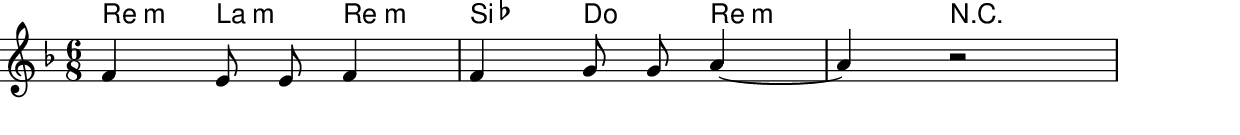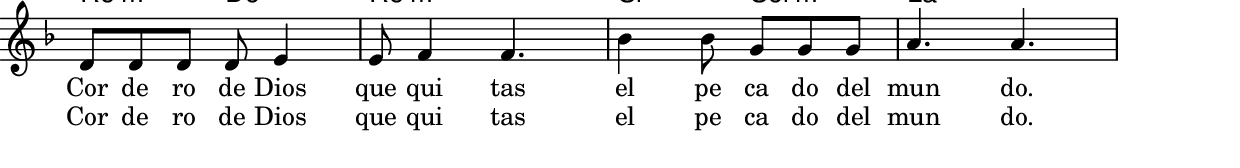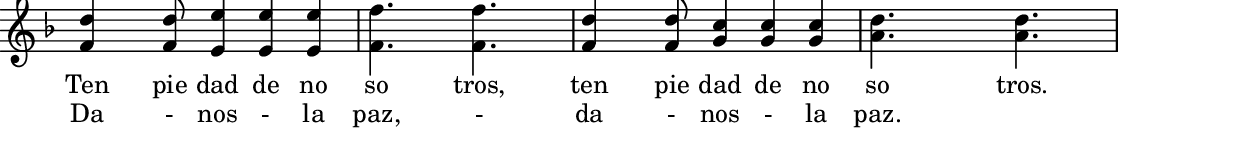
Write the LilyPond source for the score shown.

%% Generated by lilypond-book
%% Options: [indent=0\mm,line-width=550\pt]
\include "lilypond-book-preamble.ly"


% ****************************************************************
% Start cut-&-pastable-section
% ****************************************************************



\paper {
  indent = 0\mm
  line-width = 550\pt
  % offset the left padding, also add 1mm as lilypond creates cropped
  % images with a little space on the right
  line-width = #(- line-width (* mm  3.000000) (* mm 1))
}

\layout {
  
}





% ****************************************************************
% ly snippet:
% ****************************************************************
\sourcefileline 314
\language "espanol"
        \version "2.18.0"

        \markup { \fill-line { \center-column { \fontsize #5 "Misa Italiana" \fontsize #3 \caps "Cordero de Dios" } } }
        \markup { \fill-line { " " \center-column { \fontsize #2 "Pbro. Jesús María Sánchez" \small "Arreglo Samuel Gutiérrez e Isabel Martinez" } } }
        \header {
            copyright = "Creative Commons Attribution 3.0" 
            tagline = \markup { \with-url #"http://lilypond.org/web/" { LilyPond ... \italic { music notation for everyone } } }
            breakbefore = ##t
        }

        instrumento = \relative do' {
            %\compressFullBarRests
            \tempo "Moderatto" 4 = 90
            \key re \minor 
            \time 6/8
            %Escribir la musica aqui...
            \override DynamicLineSpanner.staff-padding = #15
            \newSpacingSection	
            \override Score.SpacingSpanner.spacing-increment = #5
            fa4 mi8 mi8 fa4		| %1
            \mark \markup { \small "Instrumento" }
            fa4 sol8 sol8 la4~		| %2
            la4 r2			| %3
            \mark \markup { \small "Voz" }
            re,8 re8 re8 re8 mi4		| %4
            mi8 fa4 fa4.			| %5
            sib4 sib8 sol8 sol8 sol8 	| %6
            la4. la4.			| %7
            \repeat volta 1 {
                <fa re'>4 <fa re'>8 <mi mi'>8 <mi mi'>8 <mi mi'>8 | %8
                <fa fa'>4. <fa fa'>4.	| %9
                <fa re'>4 <fa re'>8 <sol do>8 <sol do>8 <sol do>8 | %10
                <la re>4. <la re>4.		| %11
            }
        }

        letra_uno = \lyricmode { 
            _ _ _ _ _ _ _ _
            Cor de ro de Dios que qui tas el pe ca do del mun do. Ten pie dad de no so tros, ten pie dad de no so tros.
        }

        letra_dos = \lyricmode { 
            _ _ _ _ _ _ _ _
            Cor de ro de Dios que qui tas el pe ca do del mun do. Da - nos - la paz, - da - nos - la paz.
        }

        % --- Acordes
        acordes = \new ChordNames {
            \set chordChanges = ##t
            \italianChords
            \chordmode { 
                re4:m la4:m re4:m sib4 do4 re2:m R2
                re4.:m do4. re2.:m sib4. sol4.:m la2.
                re4.:m la4.:m re2.:m sib4. do4. re2.:m
            }
        }

        % --- Partitura
        \score {
        <<
            \acordes
            \new Staff { <<
            \set Staff.midiInstrument = #"oboe"
            \new Voice = "voz"
            \instrumento
            >>}
            \new Lyrics \lyricsto "voz" { 
            \letra_uno
            }
            \new Lyrics \lyricsto "voz" { 
            \letra_dos
            }
        >>
        \midi {}
        \layout {}
        }

        % --- Pagina
        \paper {
        #( set-default-paper-size "letter")
        } 



% ****************************************************************
% end ly snippet
% ****************************************************************
